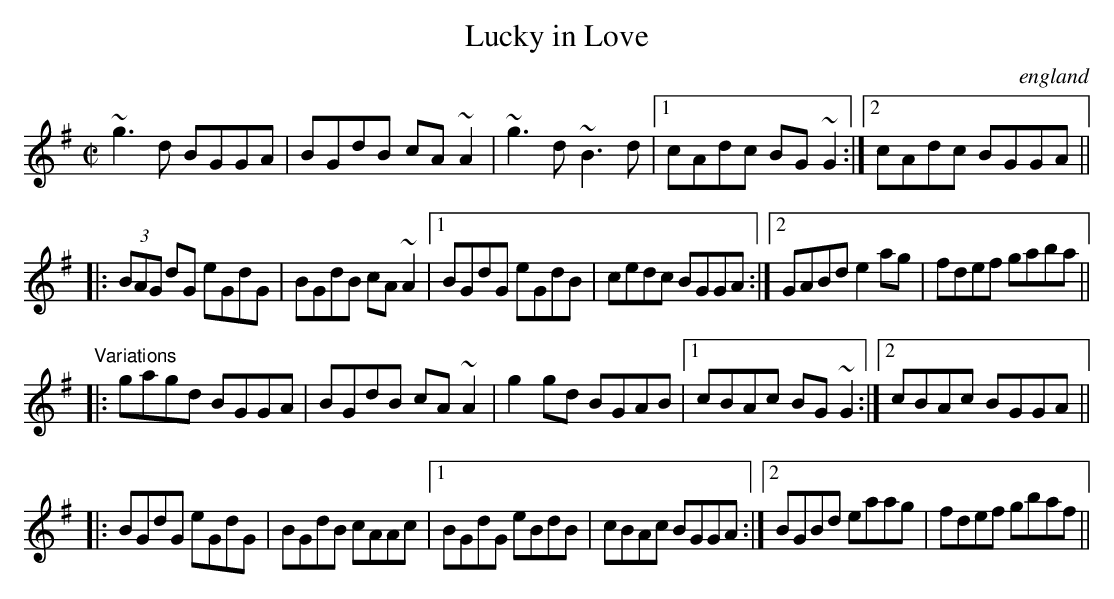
X:1
T:Lucky in Love
O:england
M:C|
K:G
~g3d BGGA|BGdB cA~A2|~g3d ~B3d|1 cAdc BG~G2:|2 cAdc BGGA||
|:(3BAG dG eGdG|BGdB cA~A2|1 BGdG eGdB|cedc BGGA:|2 GABd e2ag|fdef gaba||
"Variations"
|:gagd BGGA|BGdB cA~A2|g2gd BGAB|1 cBAc BG~G2:|2 cBAc BGGA||
|:BGdG eGdG|BGdB cAAc|1 BGdG eBdB|cBAc BGGA:|2 BGBd eaag|fdef gbaf||
